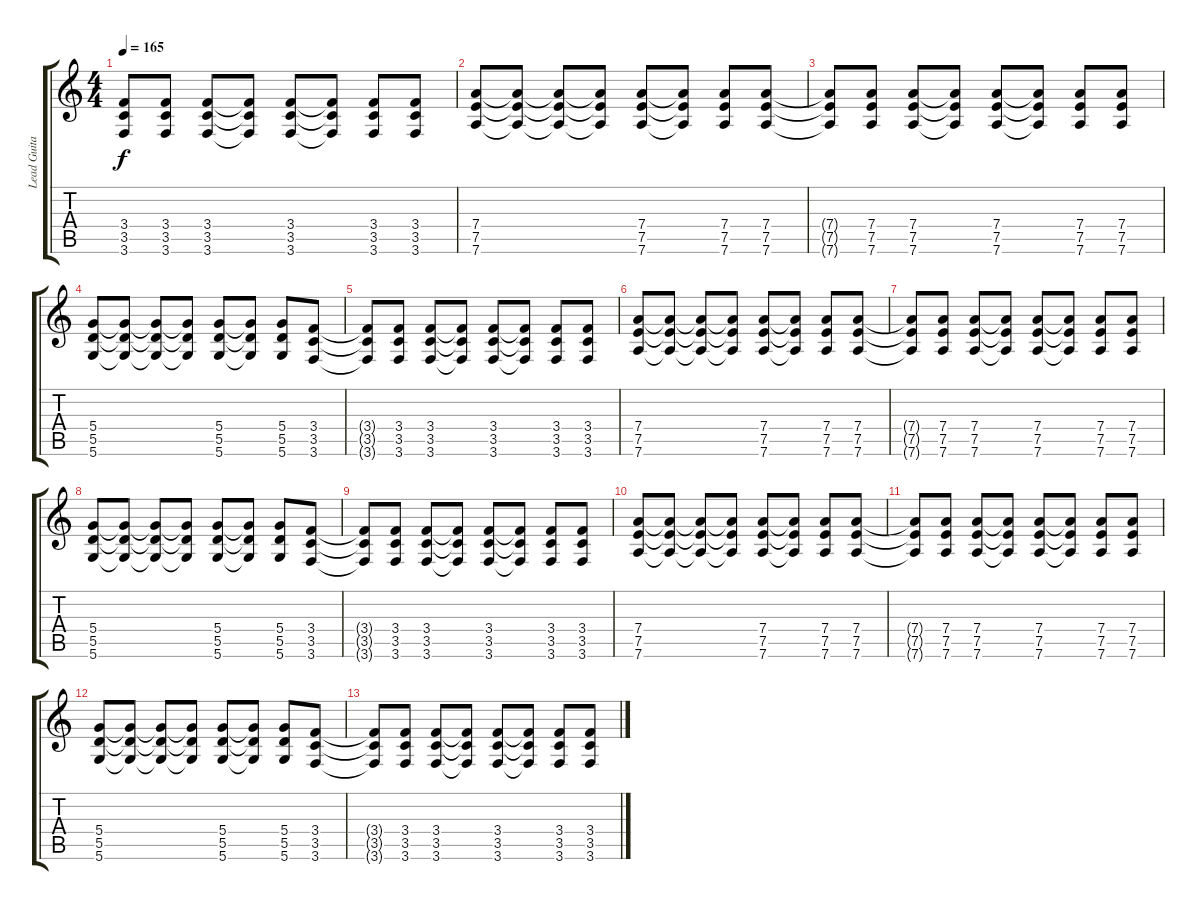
\track ("Lead Guitar" "Lead Guita") {instrument distortionguitar}
\staff {score tabs}
\tuning (E4 B3 G3 D3 A2 D2) {hide}
\ts (4 4)
\tempo 165
\clef g2
\ks c
(3.4{t} 3.5{t} 3.6{t}).8{dy f} (3.4 3.5 3.6).8 (3.4 3.5 3.6).8 (3.4{t} 3.5{t} 3.6{t}).8 (3.4 3.5 3.6).8 (3.4{t} 3.5{t} 3.6{t}).8 (3.4 3.5 3.6).8 (3.4 3.5 3.6).8 |
(7.4 7.5 7.6).8 (7.4{t} 7.5{t} 7.6{t}).8 (7.4{t} 7.5{t} 7.6{t}).8 (7.4{t} 7.5{t} 7.6{t}).8 (7.4 7.5 7.6).8 (7.4{t} 7.5{t} 7.6{t}).8 (7.4 7.5 7.6).8 (7.4 7.5 7.6).8 |
(7.4{t} 7.5{t} 7.6{t}).8 (7.4 7.5 7.6).8 (7.4 7.5 7.6).8 (7.4{t} 7.5{t} 7.6{t}).8 (7.4 7.5 7.6).8 (7.4{t} 7.5{t} 7.6{t}).8 (7.4 7.5 7.6).8 (7.4 7.5 7.6).8 |
(5.4 5.5 5.6).8 (5.4{t} 5.5{t} 5.6{t}).8 (5.4{t} 5.5{t} 5.6{t}).8 (5.4{t} 5.5{t} 5.6{t}).8 (5.4 5.5 5.6).8 (5.4{t} 5.5{t} 5.6{t}).8 (5.4 5.5 5.6).8 (3.4 3.5 3.6).8 |
(3.4{t} 3.5{t} 3.6{t}).8 (3.4 3.5 3.6).8 (3.4 3.5 3.6).8 (3.4{t} 3.5{t} 3.6{t}).8 (3.4 3.5 3.6).8 (3.4{t} 3.5{t} 3.6{t}).8 (3.4 3.5 3.6).8 (3.4 3.5 3.6).8 |
(7.4 7.5 7.6).8 (7.4{t} 7.5{t} 7.6{t}).8 (7.4{t} 7.5{t} 7.6{t}).8 (7.4{t} 7.5{t} 7.6{t}).8 (7.4 7.5 7.6).8 (7.4{t} 7.5{t} 7.6{t}).8 (7.4 7.5 7.6).8 (7.4 7.5 7.6).8 |
(7.4{t} 7.5{t} 7.6{t}).8 (7.4 7.5 7.6).8 (7.4 7.5 7.6).8 (7.4{t} 7.5{t} 7.6{t}).8 (7.4 7.5 7.6).8 (7.4{t} 7.5{t} 7.6{t}).8 (7.4 7.5 7.6).8 (7.4 7.5 7.6).8 |
(5.4 5.5 5.6).8 (5.4{t} 5.5{t} 5.6{t}).8 (5.4{t} 5.5{t} 5.6{t}).8 (5.4{t} 5.5{t} 5.6{t}).8 (5.4 5.5 5.6).8 (5.4{t} 5.5{t} 5.6{t}).8 (5.4 5.5 5.6).8 (3.4 3.5 3.6).8 |
(3.4{t} 3.5{t} 3.6{t}).8 (3.4 3.5 3.6).8 (3.4 3.5 3.6).8 (3.4{t} 3.5{t} 3.6{t}).8 (3.4 3.5 3.6).8 (3.4{t} 3.5{t} 3.6{t}).8 (3.4 3.5 3.6).8 (3.4 3.5 3.6).8 |
(7.4 7.5 7.6).8 (7.4{t} 7.5{t} 7.6{t}).8 (7.4{t} 7.5{t} 7.6{t}).8 (7.4{t} 7.5{t} 7.6{t}).8 (7.4 7.5 7.6).8 (7.4{t} 7.5{t} 7.6{t}).8 (7.4 7.5 7.6).8 (7.4 7.5 7.6).8 |
(7.4{t} 7.5{t} 7.6{t}).8 (7.4 7.5 7.6).8 (7.4 7.5 7.6).8 (7.4{t} 7.5{t} 7.6{t}).8 (7.4 7.5 7.6).8 (7.4{t} 7.5{t} 7.6{t}).8 (7.4 7.5 7.6).8 (7.4 7.5 7.6).8 |
(5.4 5.5 5.6).8 (5.4{t} 5.5{t} 5.6{t}).8 (5.4{t} 5.5{t} 5.6{t}).8 (5.4{t} 5.5{t} 5.6{t}).8 (5.4 5.5 5.6).8 (5.4{t} 5.5{t} 5.6{t}).8 (5.4 5.5 5.6).8 (3.4 3.5 3.6).8 |
(3.4{t} 3.5{t} 3.6{t}).8 (3.4 3.5 3.6).8 (3.4 3.5 3.6).8 (3.4{t} 3.5{t} 3.6{t}).8 (3.4 3.5 3.6).8 (3.4{t} 3.5{t} 3.6{t}).8 (3.4 3.5 3.6).8 (3.4 3.5 3.6).8
